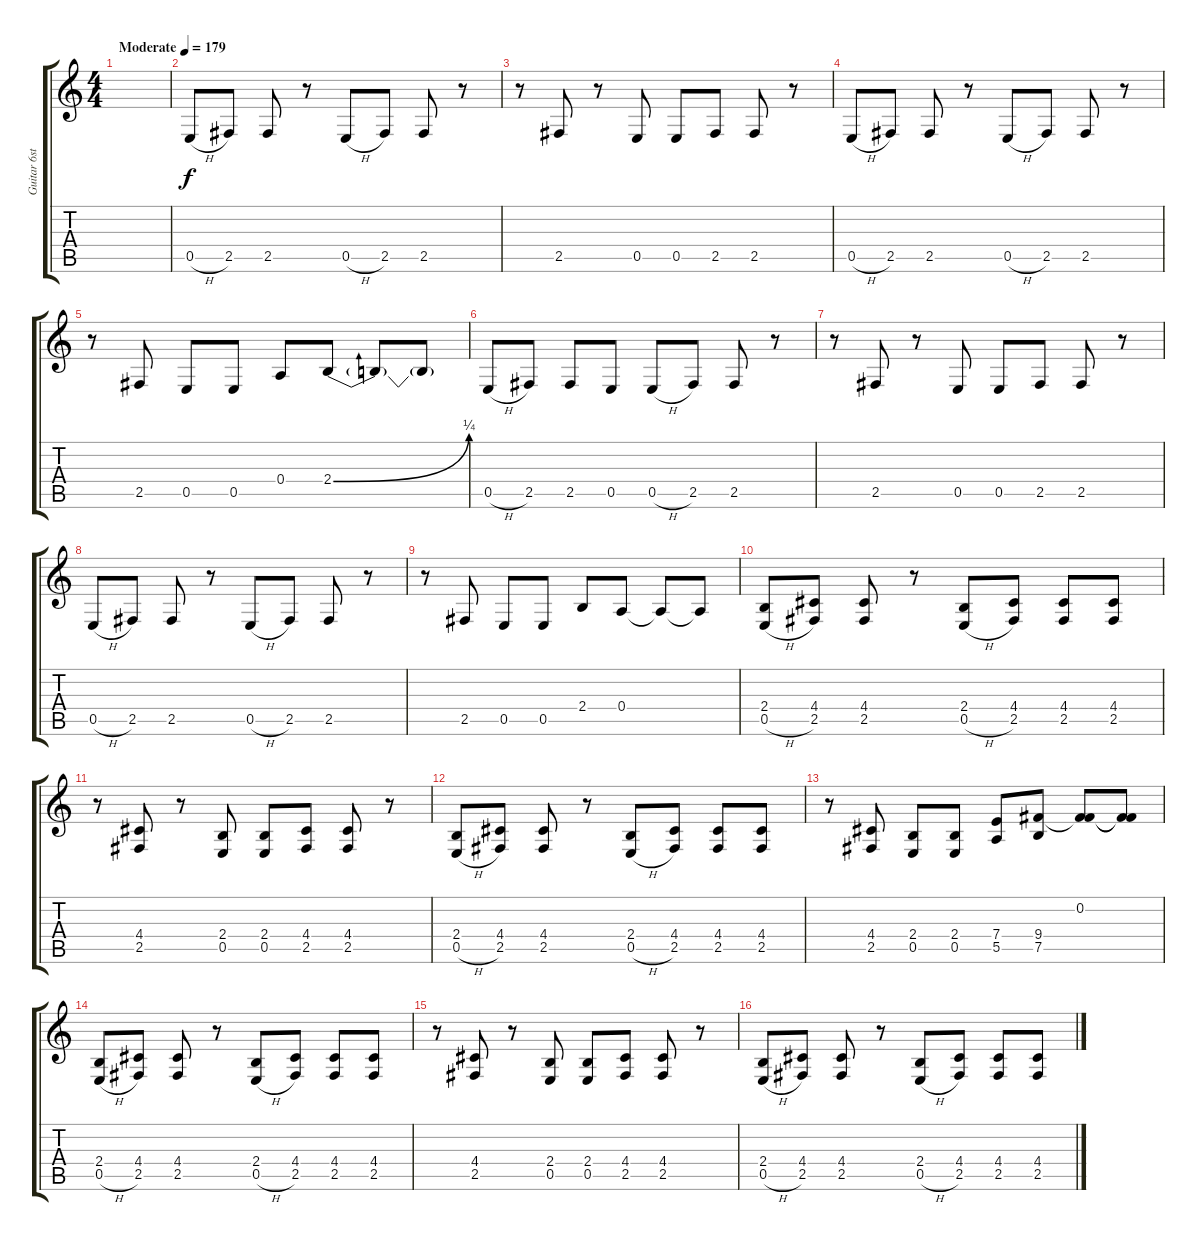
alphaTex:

\track ("Guitar 6str" "Guitar 6st") {instrument acousticguitarsteel}
\staff {score tabs}
\tuning (B3 Gb3 D3 A2 E2 B1) {hide}
\ts (4 4)
\tempo (179 "Moderate")
\clef g2
\ks c
|
0.5{h}.8 2.5.8 2.5.8 r.8 0.5{h}.8 2.5.8 2.5.8 r.8 |
r.8 2.5.8 r.8 0.5.8 0.5.8 2.5.8 2.5.8 r.8 |
0.5{h}.8 2.5.8 2.5.8 r.8 0.5{h}.8 2.5.8 2.5.8 r.8 |
r.8 2.5.8 0.5.8 0.5.8 0.4.8 2.4{be (bend 0 0 60 1)}.8 2.4{t}.8 2.4{t}.8 |
0.5{h}.8 2.5.8 2.5.8 0.5.8 0.5{h}.8 2.5.8 2.5.8 r.8 |
r.8 2.5.8 r.8 0.5.8 0.5.8 2.5.8 2.5.8 r.8 |
0.5{h}.8 2.5.8 2.5.8 r.8 0.5{h}.8 2.5.8 2.5.8 r.8 |
r.8 2.5.8 0.5.8 0.5.8 2.4.8 0.4.8 0.4{t}.8 0.4{t}.8 |
(2.4 0.5{h}).8 (4.4 2.5).8 (4.4 2.5).8 r.8 (2.4 0.5{h}).8 (4.4 2.5).8 (4.4 2.5).8 (4.4 2.5).8 |
r.8 (4.4 2.5).8 r.8 (2.4 0.5).8 (2.4 0.5).8 (4.4 2.5).8 (4.4 2.5).8 r.8 |
(2.4 0.5{h}).8 (4.4 2.5).8 (4.4 2.5).8 r.8 (2.4 0.5{h}).8 (4.4 2.5).8 (4.4 2.5).8 (4.4 2.5).8 |
r.8 (4.4 2.5).8 (2.4 0.5).8 (2.4 0.5).8 (7.4 5.5).8 (9.4 7.5).8 (0.2 9.4{t}).8 (0.2{t} 9.4{t}).8 |
(2.4 0.5{h}).8 (4.4 2.5).8 (4.4 2.5).8 r.8 (2.4 0.5{h}).8 (4.4 2.5).8 (4.4 2.5).8 (4.4 2.5).8 |
r.8 (4.4 2.5).8 r.8 (2.4 0.5).8 (2.4 0.5).8 (4.4 2.5).8 (4.4 2.5).8 r.8 |
(2.4 0.5{h}).8 (4.4 2.5).8 (4.4 2.5).8 r.8 (2.4 0.5{h}).8 (4.4 2.5).8 (4.4 2.5).8 (4.4 2.5).8
